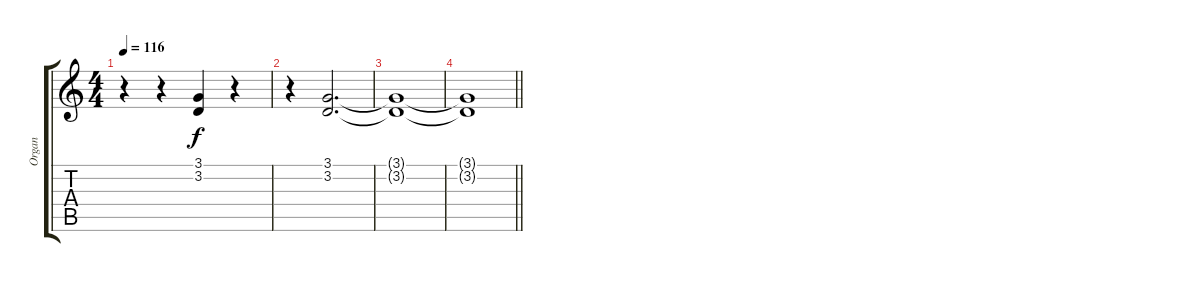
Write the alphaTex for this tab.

\track ("Organ" "Organ") {instrument drawbarorgan}
\staff {score tabs}
\tuning (E4 B3 G3 D3 A2 E2) {hide}
\ts (4 4)
\tempo 116
\clef g2
\ks c
r.4{dy f} r.4 (3.1 3.2).4 r.4 |
r.4 (3.1 3.2).2{d} |
(3.1{t} 3.2{t}).1 |
\barLineRight lightlight
(3.1{t} 3.2{t}).1
